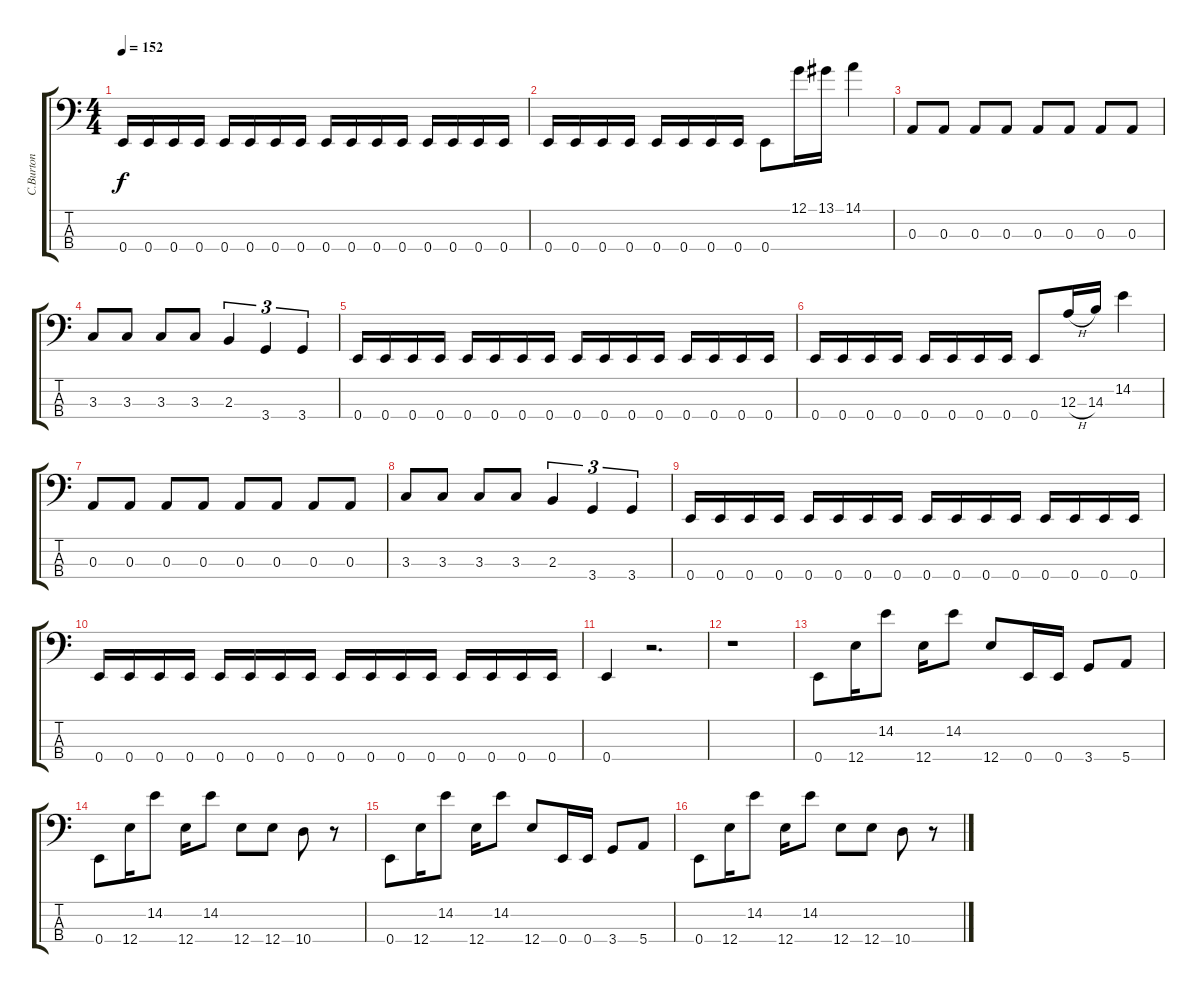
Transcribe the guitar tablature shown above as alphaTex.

\track ("C.Burton" "C.Burton") {instrument electricbassfinger}
\staff {score tabs}
\tuning (G2 D2 A1 E1) {hide}
\ts (4 4)
\tempo 152
\clef f4
\ks c
0.4.16{dy f} 0.4.16 0.4.16 0.4.16 0.4.16 0.4.16 0.4.16 0.4.16 0.4.16 0.4.16 0.4.16 0.4.16 0.4.16 0.4.16 0.4.16 0.4.16 |
0.4.16 0.4.16 0.4.16 0.4.16 0.4.16 0.4.16 0.4.16 0.4.16 0.4.8 12.1.16 13.1.16 14.1.4 |
0.3.8 0.3.8 0.3.8 0.3.8 0.3.8 0.3.8 0.3.8 0.3.8 |
3.3.8 3.3.8 3.3.8 3.3.8 2.3.4{tu (3 2)} 3.4.4{tu (3 2)} 3.4.4{tu (3 2)} |
0.4.16 0.4.16 0.4.16 0.4.16 0.4.16 0.4.16 0.4.16 0.4.16 0.4.16 0.4.16 0.4.16 0.4.16 0.4.16 0.4.16 0.4.16 0.4.16 |
0.4.16 0.4.16 0.4.16 0.4.16 0.4.16 0.4.16 0.4.16 0.4.16 0.4.8 12.3{h}.16 14.3.16 14.2.4 |
0.3.8 0.3.8 0.3.8 0.3.8 0.3.8 0.3.8 0.3.8 0.3.8 |
3.3.8 3.3.8 3.3.8 3.3.8 2.3.4{tu (3 2)} 3.4.4{tu (3 2)} 3.4.4{tu (3 2)} |
0.4.16 0.4.16 0.4.16 0.4.16 0.4.16 0.4.16 0.4.16 0.4.16 0.4.16 0.4.16 0.4.16 0.4.16 0.4.16 0.4.16 0.4.16 0.4.16 |
0.4.16 0.4.16 0.4.16 0.4.16 0.4.16 0.4.16 0.4.16 0.4.16 0.4.16 0.4.16 0.4.16 0.4.16 0.4.16 0.4.16 0.4.16 0.4.16 |
0.4.4 r.2{d} |
r.1 |
0.4.8 12.4.16 14.2.8 12.4.16 14.2.8 12.4.8 0.4.16 0.4.16 3.4.8 5.4.8 |
0.4.8 12.4.16 14.2.8 12.4.16 14.2.8 12.4.8 12.4.8 10.4.8 r.8 |
0.4.8 12.4.16 14.2.8 12.4.16 14.2.8 12.4.8 0.4.16 0.4.16 3.4.8 5.4.8 |
0.4.8 12.4.16 14.2.8 12.4.16 14.2.8 12.4.8 12.4.8 10.4.8 r.8
